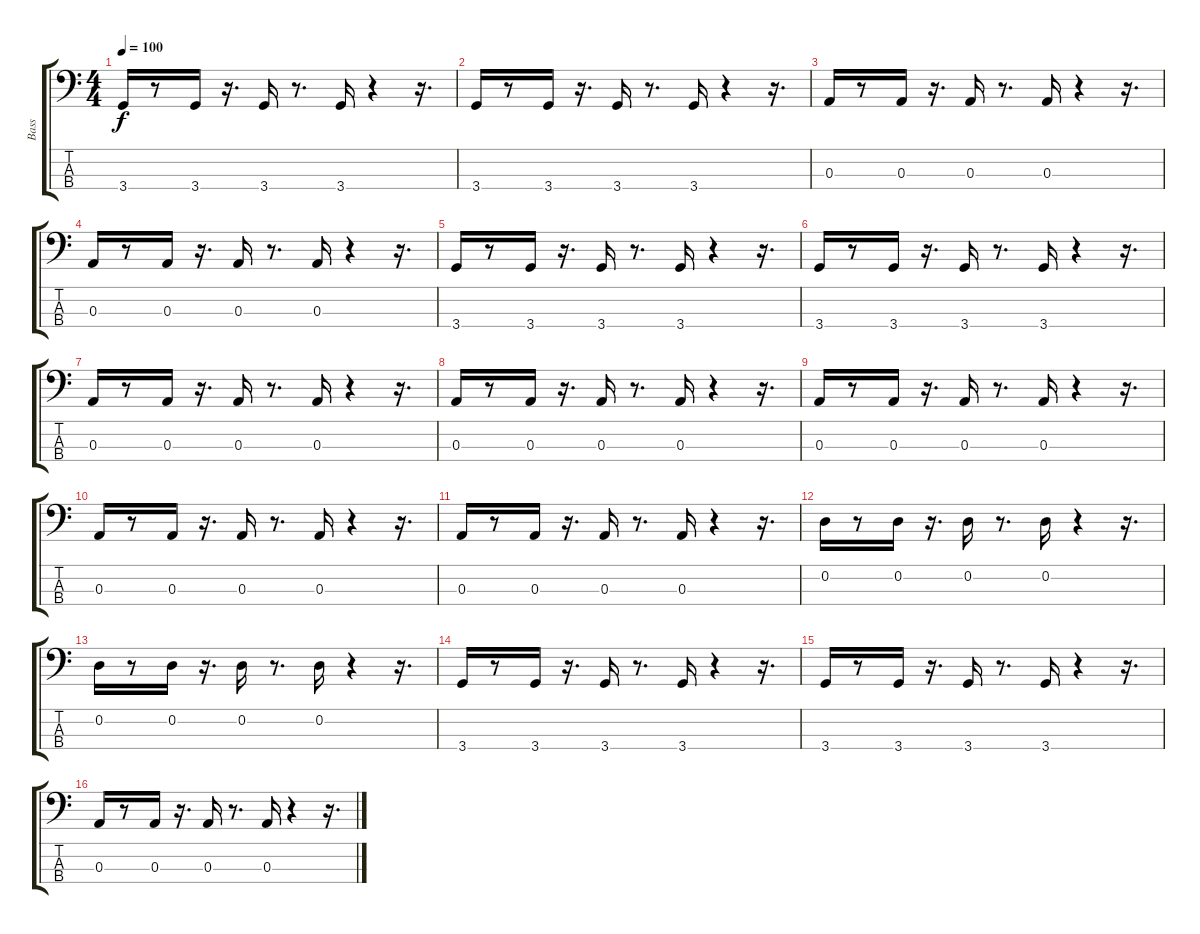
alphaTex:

\track ("Bass" "Bass") {instrument fretlessbass}
\staff {score tabs}
\tuning (G2 D2 A1 E1) {hide}
\ts (4 4)
\tempo 100
\clef f4
\ks c
3.4.16{dy f} r.8 3.4.16 r.16{d} 3.4.16 r.8{d} 3.4.16 r.4 r.16{d} |
3.4.16 r.8 3.4.16 r.16{d} 3.4.16 r.8{d} 3.4.16 r.4 r.16{d} |
0.3.16 r.8 0.3.16 r.16{d} 0.3.16 r.8{d} 0.3.16 r.4 r.16{d} |
0.3.16 r.8 0.3.16 r.16{d} 0.3.16 r.8{d} 0.3.16 r.4 r.16{d} |
3.4.16 r.8 3.4.16 r.16{d} 3.4.16 r.8{d} 3.4.16 r.4 r.16{d} |
3.4.16 r.8 3.4.16 r.16{d} 3.4.16 r.8{d} 3.4.16 r.4 r.16{d} |
0.3.16 r.8 0.3.16 r.16{d} 0.3.16 r.8{d} 0.3.16 r.4 r.16{d} |
0.3.16 r.8 0.3.16 r.16{d} 0.3.16 r.8{d} 0.3.16 r.4 r.16{d} |
0.3.16 r.8 0.3.16 r.16{d} 0.3.16 r.8{d} 0.3.16 r.4 r.16{d} |
0.3.16 r.8 0.3.16 r.16{d} 0.3.16 r.8{d} 0.3.16 r.4 r.16{d} |
0.3.16 r.8 0.3.16 r.16{d} 0.3.16 r.8{d} 0.3.16 r.4 r.16{d} |
0.2.16 r.8 0.2.16 r.16{d} 0.2.16 r.8{d} 0.2.16 r.4 r.16{d} |
0.2.16 r.8 0.2.16 r.16{d} 0.2.16 r.8{d} 0.2.16 r.4 r.16{d} |
3.4.16 r.8 3.4.16 r.16{d} 3.4.16 r.8{d} 3.4.16 r.4 r.16{d} |
3.4.16 r.8 3.4.16 r.16{d} 3.4.16 r.8{d} 3.4.16 r.4 r.16{d} |
0.3.16 r.8 0.3.16 r.16{d} 0.3.16 r.8{d} 0.3.16 r.4 r.16{d}
